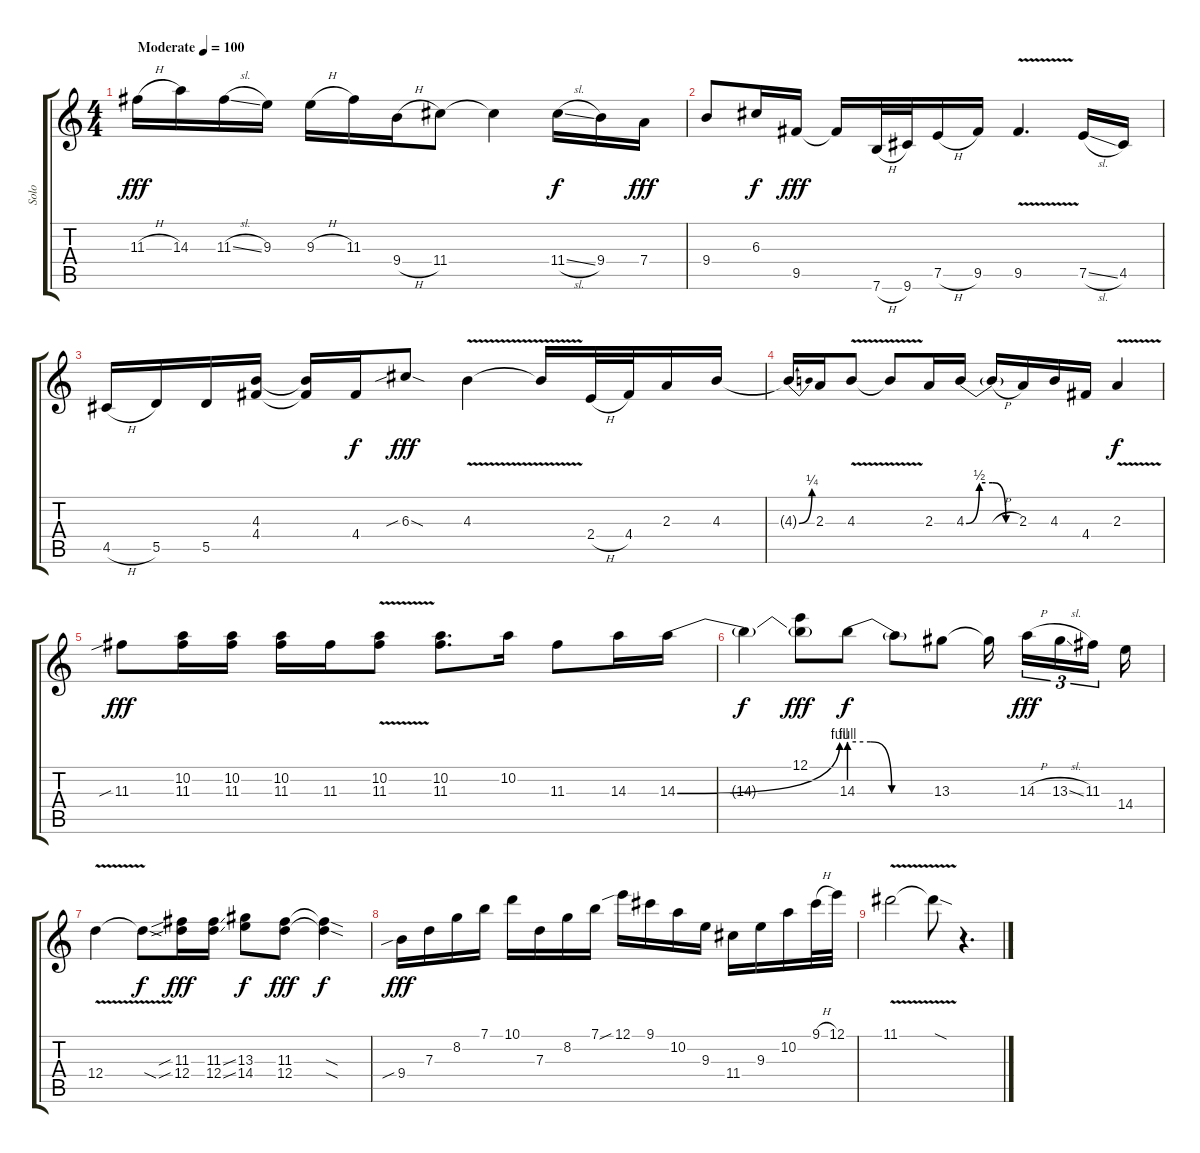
\track ("Solo" "Solo") {instrument overdrivenguitar}
\staff {score tabs}
\tuning (E4 B3 G3 D3 A2 E2) {hide}
\ts (4 4)
\tempo (100 "Moderate")
\clef g2
\ks c
11.3{h}.16{dy fff instrument overdrivenguitar} 14.3.16 11.3{sl}.16 9.3.16 9.3{h}.16 11.3.16 9.4{h}.16 11.4.8 11.4{t}.4 11.4{sl}.16{dy f} 9.4.16 7.4.16{dy fff} |
9.4.8 6.3.16{dy f} 9.5.16{dy fff} 9.5{t}.16 7.6{h}.32 9.6.32 7.5{h}.16 9.5.16 9.5{v}.4{d} 7.5{sl}.16 4.5.16 |
4.5{h}.16 5.5.16 5.5.16 (4.3 4.4).16 (4.3{t} 4.4{t}).16 4.4.16{dy f} 6.3{sib sod}.8{dy fff} 4.3{v}.4 4.3{t}.16 2.4{h}.32 4.4.32 2.3.16 4.3.16 |
4.3{be (bend 0 0 60 1) t}.16 2.3.16 4.3{v}.8 4.3{t}.8 2.3.16 4.3{be (custom 0 0 15 2 30 2 45 0 60 0)}.16 4.3{h t}.16 2.3.16 4.3.16 4.4.16 2.3{v}.4{dy f} |
11.3{sib}.8{dy fff} (10.2 11.3).16 (10.2 11.3).16 (10.2 11.3).16 11.3.16 (10.2{v} 11.3{v}).8 (10.2 11.3).8{d} 10.2.16 11.3.8 14.3.16 14.3{be (bend 0 0 60 4)}.16 |
14.3{t}.4{dy f} (12.1 14.3{t}).8{dy fff} 14.3{be (custom 0 4 15 4 30 0 60 0)}.8{dy f} 14.3{t}.8 13.3.8 13.3{t}.16{beam splitsecondary} 14.3{h}.16{tu (3 2) dy fff} 13.3{sl}.16{tu (3 2)} 11.3.16{tu (3 2) beam splitsecondary} 14.4.16 |
12.4{v}.4 12.4{sod t}.8{dy f} (11.3{sib} 12.4{sib}).16{dy fff} (11.3{ss} 12.4{ss}).16 (13.3 14.4).8{dy f} (11.3 12.4).8{dy fff} (11.3{sod t} 12.4{sod t}).4{dy f} |
9.4{sib}.16{dy fff} 7.3.16 8.2.16 7.1.16 10.1.16 7.3.16 8.2.16 7.1.16 12.1{sib}.16 9.1.16 10.2.16 9.3.16 11.4.16 9.3.16 10.2.16 9.1{h}.32 12.1.32 |
11.1{v}.2{volume 1} 11.1{sod t}.8 r.4{d}
